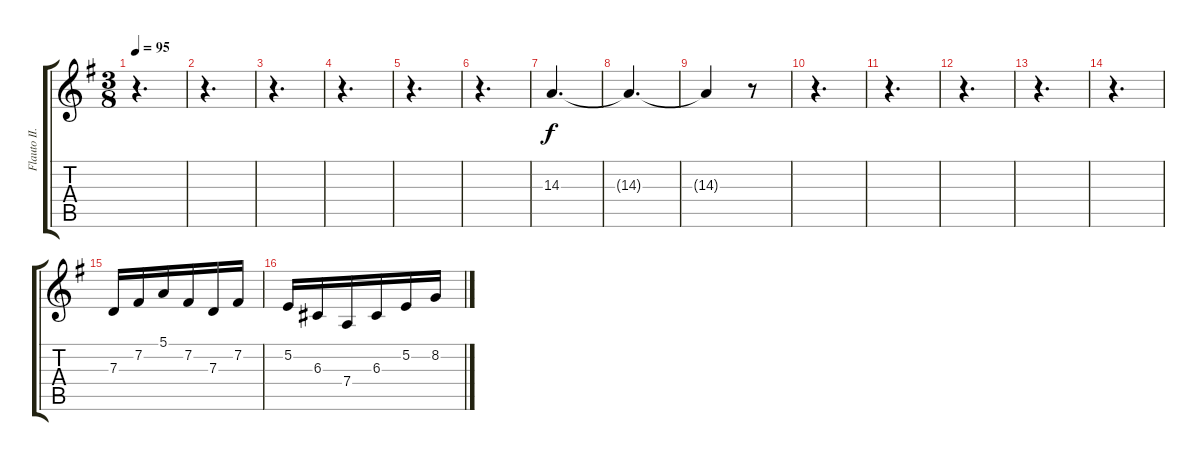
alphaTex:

\track ("Flauto II. (Flùte à bee)" "Flauto II.") {instrument recorder}
\staff {score tabs}
\tuning (E4 B3 G3 D3 A2 E2) {hide}
\ts (3 8)
\tempo 95
\clef g2
\ks g
r.4{d dy f} |
r.4{d} |
r.4{d} |
r.4{d} |
r.4{d} |
r.4{d} |
14.3.4{d} |
14.3{t}.4{d} |
14.3{t}.4 r.8 |
r.4{d} |
r.4{d} |
r.4{d} |
r.4{d} |
r.4{d} |
7.3.16 7.2.16{beam merge} 5.1.16 7.2.16{beam merge} 7.3.16 7.2.16 |
5.2.16 6.3.16{beam merge} 7.4.16 6.3.16{beam merge} 5.2.16 8.2.16
